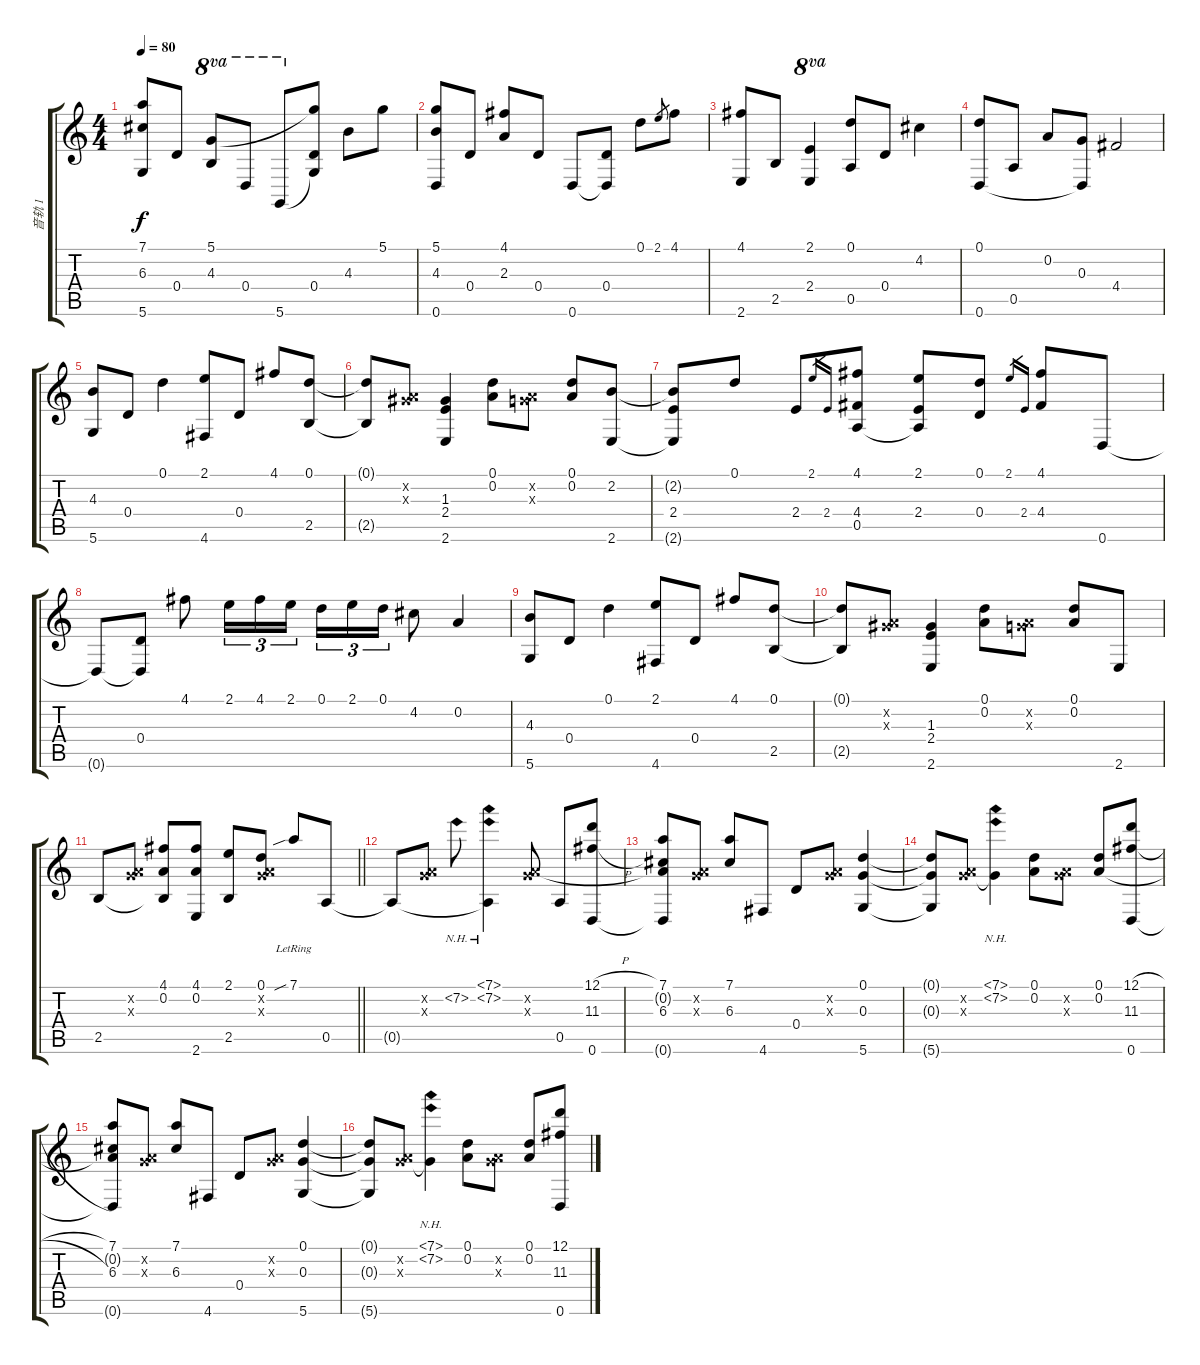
\track ("音轨 1" "音轨 1") {instrument acousticguitarsteel}
\staff {score tabs}
\tuning (D4 A3 G3 D3 A2 D2) {hide}
\ts (4 4)
\tempo 80
\clef g2
\ks c
(7.1 6.3 5.6).8{dy f} 0.4.8 (5.1 4.3).8{ot 8va} 0.4.8{ot 8va} 5.6.8{ot 8va} (5.1{t} 0.4 5.6{t}).8 4.3.8 5.1.8 |
(5.1 4.3 0.6).8 0.4.8 (4.1 2.3).8 0.4.8 0.6.8 (0.4 0.6{t}).8 0.1.8 2.1.8{gr} 4.1.8 |
(4.1 2.6).8 2.5.8 (2.1 2.4).4{ot 8va} (0.1 0.5).8 0.4.8 4.2.4 |
(0.1 0.6).8 0.5.8 0.2.8 (0.3 0.6{t}).8 4.4.2 |
(4.3 5.6).8 0.4.8 0.1.4 (2.1 4.6).8 0.4.8 4.1.8 (0.1 2.5).8 |
(0.1{t} 2.5{t}).8 (0.2{x} 1.3{x}).8 (1.3 2.4 2.6).4 (0.1 0.2).8 (0.2{x} 0.3{x}).8 (0.1 0.2).8 (2.2 2.6).8 |
(2.2{t} 2.4 2.6{t}).8 0.1.8 2.4.8 2.1.16{gr} 2.4.16{gr} (4.1 4.4 0.5).8 (2.1 2.4 0.5{t}).8 (0.1 0.4).8 2.1.16{gr} 2.4.16{gr} (4.1 4.4).8 0.6.8 |
0.6{t}.8 (0.4 0.6{t}).8 4.1.8 2.1.16{tu (3 2)} 4.1.16{tu (3 2)} 2.1.16{tu (3 2)} 0.1.16{tu (3 2)} 2.1.16{tu (3 2)} 0.1.16{tu (3 2)} 4.2.8 0.2.4 |
(4.3 5.6).8 0.4.8 0.1.4 (2.1 4.6).8 0.4.8 4.1.8 (0.1 2.5).8 |
(0.1{t} 2.5{t}).8 (0.2{x} 1.3{x}).8 (1.3 2.4 2.6).4 (0.1 0.2).8 (0.2{x} 0.3{x}).8 (0.1 0.2).8 2.6.8 |
\barLineRight lightlight
2.5.8 (0.2{x} 0.3{x}).8 (4.1 0.2 2.5{t}).8 (4.1 0.2 2.6).8 (2.1 2.5).8 (0.1 0.2{x} 0.3{x}).8 7.1{sib lr}.8 0.5.8 |
0.5{t}.8 (0.2{x} 0.3{x}).8 7.2{nh}.8 (7.1{nh} 7.2{nh} 0.5{t}).4 (0.2{x} 0.3{x}).8 0.5.8 (12.1{h} 11.3{h} 0.6).8 |
(7.1 0.2{t} 6.3 0.6{t}).8 (0.2{x} 0.3{x}).8 (7.1 6.3).8 4.6.8 0.4.8 (0.2{x} 0.3{x}).8 (0.1 0.3 5.6).4 |
(0.1{t} 0.3{t} 5.6{t}).8 (0.2{x} 0.3{x}).8 (7.1{nh} 7.2{nh} 0.3{t}).4 (0.1 0.2).8 (0.2{x} 0.3{x}).8 (0.1 0.2).8 (12.1{h} 11.3{h} 0.6).8 |
(7.1 0.2{t} 6.3 0.6{t}).8 (0.2{x} 0.3{x}).8 (7.1 6.3).8 4.6.8 0.4.8 (0.2{x} 0.3{x}).8 (0.1 0.3 5.6).4 |
(0.1{t} 0.3{t} 5.6{t}).8 (0.2{x} 0.3{x}).8 (7.1{nh} 7.2{nh} 0.3{t}).4 (0.1 0.2).8 (0.2{x} 0.3{x}).8 (0.1 0.2).8 (12.1{h} 11.3{h} 0.6).8
